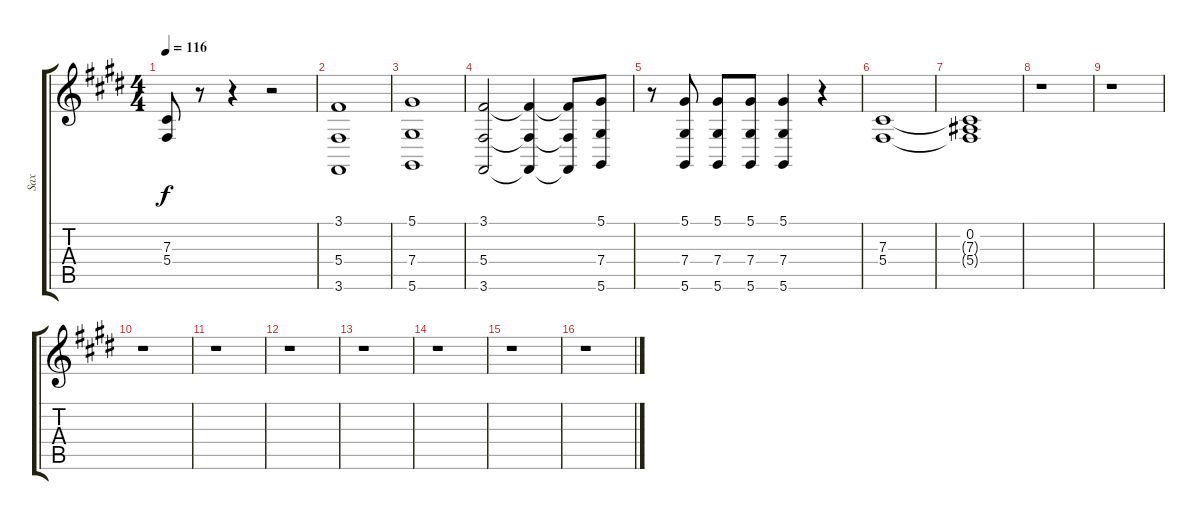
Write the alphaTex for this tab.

\track ("Sax" "Sax") {instrument tenorsax}
\staff {score tabs}
\tuning (Eb4 Bb3 Gb3 Db3 Ab2 Eb2) {hide}
\ts (4 4)
\tempo 116
\clef g2
\ks e
(7.3 5.4).8{dy f} r.8 r.4 r.2 |
(3.1 5.4 3.6).1 |
(5.1 7.4 5.6).1 |
(3.1 5.4 3.6).2 (3.1{t} 5.4{t} 3.6{t}).4 (3.1{t} 5.4{t} 3.6{t}).8 (5.1 7.4 5.6).8 |
r.8 (5.1 7.4 5.6).8 (5.1 7.4 5.6).8 (5.1 7.4 5.6).8 (5.1 7.4 5.6).4 r.4 |
(7.3 5.4).1 |
(0.2 7.3{t} 5.4{t}).1 |
r.1 |
r.1 |
r.1 |
r.1 |
r.1 |
r.1 |
r.1 |
r.1 |
r.1
